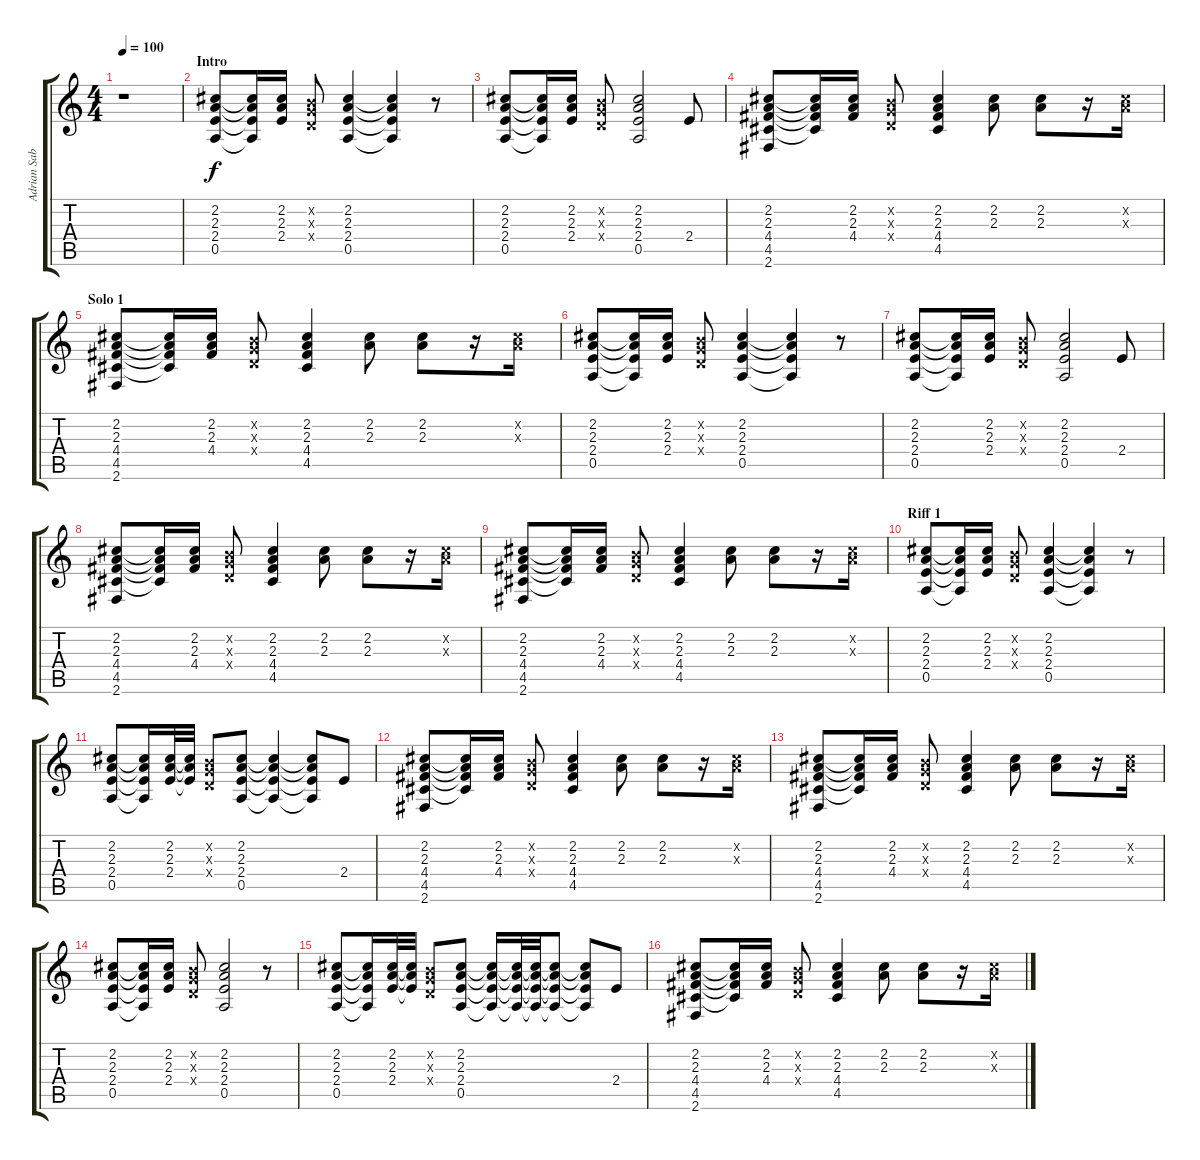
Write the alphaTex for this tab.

\track ("Adrian Sabbath" "Adrian Sab") {instrument acousticguitarsteel}
\staff {score tabs}
\tuning (E4 B3 G3 D3 A2 E2) {hide}
\ts (4 4)
\tempo 100
\clef g2
\ks c
r.1{dy f instrument acousticguitarsteel} |
\section ("" "Intro")
(2.2 2.3 2.4 0.5).8 (2.2{t} 2.3{t} 2.4{t} 0.5{t}).16 (2.2 2.3 2.4).16 (0.2{x} 0.3{x} 0.4{x}).8 (2.2 2.3 2.4 0.5).4 (2.2{t} 2.3{t} 2.4{t} 0.5{t}).4 r.8 |
(2.2 2.3 2.4 0.5).8 (2.2{t} 2.3{t} 2.4{t} 0.5{t}).16 (2.2 2.3 2.4).16 (0.2{x} 0.3{x} 0.4{x}).8 (2.2 2.3 2.4 0.5).2 2.4.8 |
(2.2 2.3 4.4 4.5 2.6).8 (2.2{t} 2.3{t} 4.4{t} 4.5{t}).16 (2.2 2.3 4.4).16 (0.2{x} 0.3{x} 0.4{x}).8 (2.2 2.3 4.4 4.5).4 (2.2 2.3).8 (2.2 2.3).8 r.16 (2.2{x} 2.3{x}).16 |
\section ("" "Solo 1")
(2.2 2.3 4.4 4.5 2.6).8 (2.2{t} 2.3{t} 4.4{t} 4.5{t}).16 (2.2 2.3 4.4).16 (0.2{x} 0.3{x} 0.4{x}).8 (2.2 2.3 4.4 4.5).4 (2.2 2.3).8 (2.2 2.3).8 r.16 (2.2{x} 2.3{x}).16 |
(2.2 2.3 2.4 0.5).8 (2.2{t} 2.3{t} 2.4{t} 0.5{t}).16 (2.2 2.3 2.4).16 (0.2{x} 0.3{x} 0.4{x}).8 (2.2 2.3 2.4 0.5).4 (2.2{t} 2.3{t} 2.4{t} 0.5{t}).4 r.8 |
(2.2 2.3 2.4 0.5).8 (2.2{t} 2.3{t} 2.4{t} 0.5{t}).16 (2.2 2.3 2.4).16 (0.2{x} 0.3{x} 0.4{x}).8 (2.2 2.3 2.4 0.5).2 2.4.8 |
(2.2 2.3 4.4 4.5 2.6).8 (2.2{t} 2.3{t} 4.4{t} 4.5{t}).16 (2.2 2.3 4.4).16 (0.2{x} 0.3{x} 0.4{x}).8 (2.2 2.3 4.4 4.5).4 (2.2 2.3).8 (2.2 2.3).8 r.16 (2.2{x} 2.3{x}).16 |
(2.2 2.3 4.4 4.5 2.6).8 (2.2{t} 2.3{t} 4.4{t} 4.5{t}).16 (2.2 2.3 4.4).16 (0.2{x} 0.3{x} 0.4{x}).8 (2.2 2.3 4.4 4.5).4 (2.2 2.3).8 (2.2 2.3).8 r.16 (2.2{x} 2.3{x}).16 |
\section ("" "Riff 1")
(2.2 2.3 2.4 0.5).8 (2.2{t} 2.3{t} 2.4{t} 0.5{t}).16 (2.2 2.3 2.4).16 (0.2{x} 0.3{x} 0.4{x}).8 (2.2 2.3 2.4 0.5).4 (2.2{t} 2.3{t} 2.4{t} 0.5{t}).4 r.8 |
(2.2 2.3 2.4 0.5).8 (2.2{t} 2.3{t} 2.4{t} 0.5{t}).16 (2.2 2.3 2.4).32 (2.2{t} 2.3{t} 2.4{t}).32 (0.2{x} 0.3{x} 0.4{x}).8 (2.2 2.3 2.4 0.5).8 (2.2{t} 2.3{t} 2.4{t} 0.5{t}).4 (2.2{t} 2.3{t} 2.4{t} 0.5{t}).8 2.4.8 |
(2.2 2.3 4.4 4.5 2.6).8 (2.2{t} 2.3{t} 4.4{t} 4.5{t}).16 (2.2 2.3 4.4).16 (0.2{x} 0.3{x} 0.4{x}).8 (2.2 2.3 4.4 4.5).4 (2.2 2.3).8 (2.2 2.3).8 r.16 (2.2{x} 2.3{x}).16 |
(2.2 2.3 4.4 4.5 2.6).8 (2.2{t} 2.3{t} 4.4{t} 4.5{t}).16 (2.2 2.3 4.4).16 (0.2{x} 0.3{x} 0.4{x}).8 (2.2 2.3 4.4 4.5).4 (2.2 2.3).8 (2.2 2.3).8 r.16 (2.2{x} 2.3{x}).16 |
(2.2 2.3 2.4 0.5).8 (2.2{t} 2.3{t} 2.4{t} 0.5{t}).16 (2.2 2.3 2.4).16 (0.2{x} 0.3{x} 0.4{x}).8 (2.2 2.3 2.4 0.5).2 r.8 |
(2.2 2.3 2.4 0.5).8 (2.2{t} 2.3{t} 2.4{t} 0.5{t}).16 (2.2 2.3 2.4).32 (2.2{t} 2.3{t} 2.4{t}).32 (0.2{x} 0.3{x} 0.4{x}).8 (2.2 2.3 2.4 0.5).8 (2.2{t} 2.3{t} 2.4{t} 0.5{t}).16 (2.2{t} 2.3{t} 2.4{t} 0.5{t}).32 (2.2{t} 2.3{t} 2.4{t} 0.5{t}).32 (2.2{t} 2.3{t} 2.4{t} 0.5{t}).8 (2.2{t} 2.3{t} 2.4{t} 0.5{t}).8 2.4.8 |
(2.2 2.3 4.4 4.5 2.6).8 (2.2{t} 2.3{t} 4.4{t} 4.5{t}).16 (2.2 2.3 4.4).16 (0.2{x} 0.3{x} 0.4{x}).8 (2.2 2.3 4.4 4.5).4 (2.2 2.3).8 (2.2 2.3).8 r.16 (2.2{x} 2.3{x}).16
